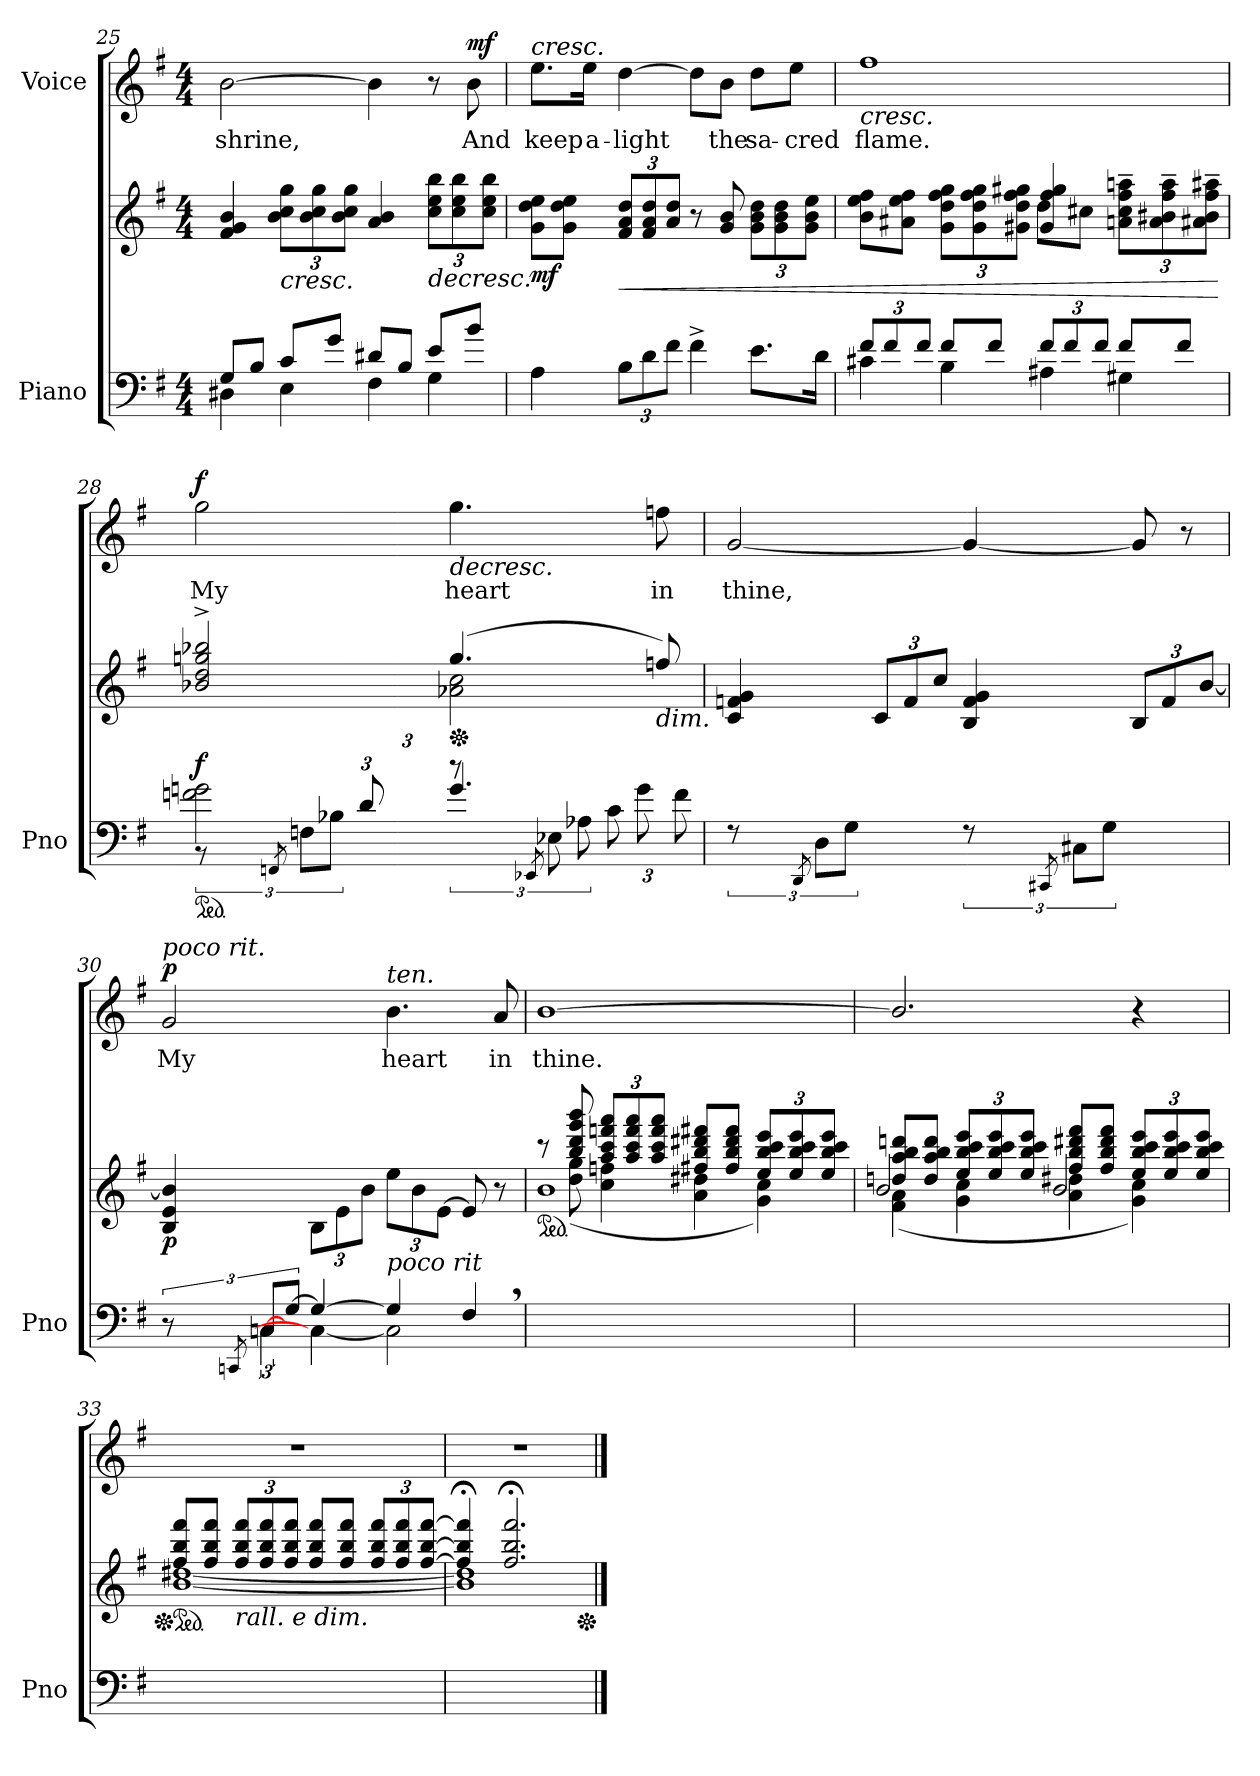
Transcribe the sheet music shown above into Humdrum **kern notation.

**kern	**kern	**dynam	**kern	**text	**dynam
*part2	*part2	*part2	*part1	*part1	*part1
*staff3	*staff2	*staff2/3	*staff1	*staff1	*staff1
*I"Piano	*	*	*I"Voice	*	*
*I'Pno	*	*	*	*	*
*clefF4	*clefG2	*	*clefG2	*	*
*k[f#]	*k[f#]	*	*k[f#]	*	*
*M4/4	*M4/4	*	*M4/4	*	*
=25	=25	=25	=25	=25	=25
*^	*	*	*	*	*
8G/L	4D#X\	4f#/ 4g/ 4b/	.	[2b\	shrine,	.
8B/J	.	.	.	.	.	.
!	!	!	!LO:HP:b	!	!	!
8c/L	4E\	12b\ 12cc\ 12gg\L	<	.	.	.
.	.	12b\ 12cc\ 12gg\	.	.	.	.
8g/J	.	.	.	.	.	.
.	.	12b\ 12cc\ 12gg\J	.	.	.	.
8d#X/L	4F#\	4a/ 4b/	.	4b\]	.	.
8B/J	.	.	.	.	.	.
*	*	*Xbrackettup	*	*	*	*
!	!	!	!LO:HP:b	!	!	!
8e/L	4G\	12cc\ 12ee\ 12bb\L	>	8r	.	.
.	.	12cc\ 12ee\ 12bb\	.	.	.	.
!	!	!	!	!	!	!LO:DY:a
8b/J	.	.	.	8b\	And	mf
.	.	12cc\ 12ee\ 12bb\J	.	.	.	.
*v	*v	*	*	*	*	*
.	.	[	.	.	.
=26	=26	=26	=26	=26	=26
!	!	!	!LO:TX:a:i:t=cresc.	!	!
!	!	!LO:DY:b	!	!	!
4A\	8g\ 8dd\ 8ee\L	mf	8.ee\L	keep	.
.	8g\ 8dd\ 8ee\J	.	.	.	.
.	.	.	16ee\Jk	a-	.
*Xbrackettup	*brackettup	*	*	*	*
!	!	!LO:HP:b	!	!	!
12B\L	12f#/ 12a/ 12dd/L	<	[4dd\	-light	.
12d\	12f#/ 12a/ 12dd/	.	.	.	.
12f#\J	12a/ 12dd/J	.	.	.	.
4f#^\	8r	]	8dd\L]	.	.
.	8g/ 8b/	.	8b\J	the	.
8.e\L	12g\ 12b\ 12dd\L	.	8dd\L	sa-	.
.	12g\ 12b\ 12dd\	.	.	.	.
.	.	.	8ee\J	-cred	.
.	12g\ 12b\ 12ee\J	.	.	.	.
16d\Jk	.	.	.	.	.
=27	=27	=27	=27	=27	=27
*^	*^	*	*	*	*
!	!	!	!	!	!	!	!LO:HP:b
12f#/L	4c#X\	2ryy	8b\ 8ee\ 8ff#\L	.	1ff#	flame.	<
12f#/	.	.	.	.	.	.	.
.	.	.	8a#X\ 8ee\ 8ff#\J	.	.	.	.
12f#/J	.	.	.	.	.	.	.
8f#/L	4B\	.	12g\ 12dd\ 12ff#\ 12gg\L	.	.	.	.
.	.	.	12g\ 12dd\ 12ff#\ 12gg\	.	.	.	.
8f#/J	.	.	.	.	.	.	.
.	.	.	12g#X\ 12dd\ 12ff#\ 12gg#X\J	.	.	.	.
12f#/L	4A#X\	4g#/ 4ff#/ 4gg#/	8dd\L	.	.	.	.
12f#/	.	.	.	.	.	.	.
.	.	.	8cc#X\J	.	.	.	.
12f#/J	.	.	.	.	.	.	.
*	*	*	*Xbrackettup	*	*	*	*
8f#/L	4G#X\	4ryy	12an\~> 12cc#\~> 12ff#\~> 12aan\~>L	.	.	.	.
.	.	.	12a\~> 12b#X\~> 12ff#\~> 12aa\~>	.	.	.	.
8f#/J	.	.	.	.	.	.	.
.	.	.	12a#X\~> 12b#\~> 12ff#\~> 12aa#X\~>J	.	.	.	.
*v	*v	*	*	*	*	*	*
*	*v	*v	*	*	*	*
.	.	[	.	.	.
=28	=28	=28	=28	=28	=28
*^	*	*	*	*	*
*ped	*	*	*	*	*	*
*	*brackettup	*	*	*	*	*
*	*^	*^	*	*	*	*
*	*	*	*	*^	*	*	*	*
!	!	!	!	!	!	!LO:DY:b	!	!	!LO:DY:a
2fn\ 2gn\	12r	2ryy	2b-X/^< 2dd/^< 2ggn/^< 2bb-X/^<	2ryy	3ryy	f	2gg\	My	f
.	8qFFn/	.	.	.	.	.	.	.	.
.	(12Fn\L	.	.	.	.	.	.	.	.
.	12B-X\J	.	.	.	.	.	.	.	.
*	*Xbrackettup	*	*	*	*	*	*	*	*
.	12d/L	.	.	.	.	.	.	.	.
.	6ryy	.	.	.	12g\	.	.	.	.
.	.	.	.	.	12b-\J)	.	.	.	.
*	*brackettup	*	*	*	*	*	*	*	*
*	*	*	*Xped	*	*	*	*	*	*
!	!	!	!	!	!	!	!	!	!LO:HP:b
2ryy	12r	4.g/	(4.gg/	2a-X\ 2cc\	2ryy	.	4.gg\	heart	>
.	8qEE-X/	.	.	.	.	.	.	.	.
.	12E-X\L	.	.	.	.	.	.	.	.
.	12A-X\J	.	.	.	.	.	.	.	.
*	*Xbrackettup	*	*	*	*	*	*	*	*
.	12c\L	.	.	.	.	.	.	.	.
.	12g\	.	.	.	.	.	.	.	.
!	!	!	!LO:TX:b:i:t=dim.	!	!	!	!	!	!
.	.	8ryy	8ffn/)	.	.	.	8ffn\	in	[
.	12f\J	.	.	.	.	.	.	.	.
*v	*v	*v	*	*	*	*	*	*	*
*	*v	*v	*v	*	*	*	*
=29	=29	=29	=29	=29	=29
*brackettup	*	*	*	*	*
*^	*	*	*	*	*
12r	1ryy	4c/ 4fn/ 4g/	.	[2g/	thine,	.
8qDD/	.	.	.	.	.	.
12D\L	.	.	.	.	.	.
12G\J	.	.	.	.	.	.
4ryy	.	12c/L	.	.	.	.
.	.	12f/	.	.	.	.
.	.	(12cc/J	.	.	.	.
12r	.	4B/ 4f/ 4g/	.	4g/_	.	.
8qCC#X/	.	.	.	.	.	.
12C#X\L	.	.	.	.	.	.
12G\J	.	.	.	.	.	.
4ryy	.	12B/L	.	8g/]	.	.
.	.	12f/	.	.	.	.
.	.	.	.	8r	.	.
.	.	([>12b/J	.	.	.	.
=30	=30	=30	=30	=30	=30	=30
!	!	!	!	!LO:TX:a:i:t=poco rit.	!	!
!	!	!	!LO:DY:b	!	!	!LO:DY:a
12r	12ryy	4B/ 4e/ 4b/]	p	2g/	My	p
8qCCn/	.	.	.	.	.	.
[<12Cn/L	6C\	.	.	.	.	.
[12G/J	.	.	.	.	.	.
4G/_	4C\_	12B\L	.	.	.	.
.	.	12e\	.	.	.	.
.	.	12b\J	.	.	.	.
!	!	!	!	!LO:TX:i:t=ten.	!	!
!LO:TX:i:t=poco rit	!	!	!	!	!	!
4G/]	2C\]	12ee\L	.	4.b\	heart	.
.	.	12b\	.	.	.	.
.	.	[12e\J	.	.	.	.
4F#,/	.	(8e/]	.	.	.	.
.	.	8r	.	8a/	in	]
*v	*v	*	*	*	*	*
=31	=31	=31	=31	=31	=31
*	*ped	*	*	*	*
*	*^	*	*	*	*
*	*	*^	*	*	*	*
!	!	!	!	!	!	!	!LO:DY:a
!	!	!	!	!	!	!	!LO:DY:n=1:a
1ryy	8r	8ryy	1b	.	[<1b	thine.	pp other-dynamics
!	!	!	!	!LO:DY:b	!	!	!
!	!	!	!	!LO:DY:n=1:b	!	!	!
.	8bb/ 8ddd/ 8ggg/ 8bbb/	(8dd\ 8gg\	.	pp other-dynamics	.	.	.
.	12aa/ 12ccc/ 12fffn/ 12aaa/L	4cc\ 4ffn\	.	.	.	.	.
.	12aa/ 12ccc/ 12fff/ 12aaa/	.	.	.	.	.	.
.	12aa/ 12ccc/ 12fff/ 12aaa/J	.	.	.	.	.	.
.	8ff#X/ 8bb/ 8ddd#X/ 8fff#X/L	4a\ 4dd#X\	.	.	.	.	.
.	8ff#/ 8bb/ 8ddd#/ 8fff#/J	.	.	.	.	.	.
.	12ee/ 12bb/ 12ccc/ 12eee/L	4g\ 4cc\)	.	.	.	.	.
.	12ee/ 12bb/ 12ccc/ 12eee/	.	.	.	.	.	.
.	12ee/ 12bb/ 12ccc/ 12eee/J	.	.	.	.	.	.
=32	=32	=32	=32	=32	=32	=32	=32
1ryy	8ddn/ 8aa/ 8bb/ 8dddn/L	(4f#\ 4a\	2b/	.	2.b/]	.	.
.	8dd/ 8aa/ 8bb/ 8ddd/J	.	.	.	.	.	.
.	12ee/ 12bb/ 12ccc/ 12eee/L	4g\ 4cc\	.	.	.	.	.
.	12ee/ 12bb/ 12ccc/ 12eee/	.	.	.	.	.	.
.	12ee/ 12bb/ 12ccc/ 12eee/J	.	.	.	.	.	.
.	8ff#/ 8bb/ 8ddd#X/ 8fff#/L	4a\ 4dd#X\	2b/	.	.	.	.
.	8ff#/ 8bb/ 8ddd#/ 8fff#/J	.	.	.	.	.	.
.	12ee/ 12bb/ 12ccc/ 12eee/L	4g\ 4cc\)	.	.	4r	.	.
.	12ee/ 12bb/ 12ccc/ 12eee/	.	.	.	.	.	.
.	12ee/ 12bb/ 12ccc/ 12eee/J	.	.	.	.	.	.
*	*v	*v	*v	*	*	*	*
=33	=33	=33	=33	=33	=33
*	*Xped	*	*	*	*
*	*^	*	*	*	*
*	*ped	*	*	*	*	*
1ryy	8ff#/ 8bb/ 8fff#/L	[1b [<1dd#X	.	1r	.	.
.	8ff#/ 8bb/ 8fff#/J	.	.	.	.	.
!	!LO:TX:b:i:t=rall. e dim.	!	!	!	!	!
.	12ff#/ 12bb/ 12fff#/L	.	.	.	.	.
.	12ff#/ 12bb/ 12fff#/	.	.	.	.	.
.	12ff#/ 12bb/ 12fff#/J	.	.	.	.	.
.	8ff#/ 8bb/ 8fff#/L	.	.	.	.	.
.	8ff#/ 8bb/ 8fff#/J	.	.	.	.	.
.	12ff#/ 12bb/ 12fff#/L	.	.	.	.	.
.	12ff#/ 12bb/ 12fff#/	.	.	.	.	.
.	[12ff#/ [12bb/ [12fff#/J	.	.	.	.	.
=34	=34	=34	=34	=34	=34	=34
1ryy	4ff#/]; 4bb/]; 4fff#/];	1b] 1dd#]	.	1r	.	.
.	2.ff#/;< 2.bb/;< 2.fff#/;<	.	.	.	.	.
*	*v	*v	*	*	*	*
*	*Xped	*	*	*	*
==	==	==	==	==	==
*-	*-	*-	*-	*-	*-
